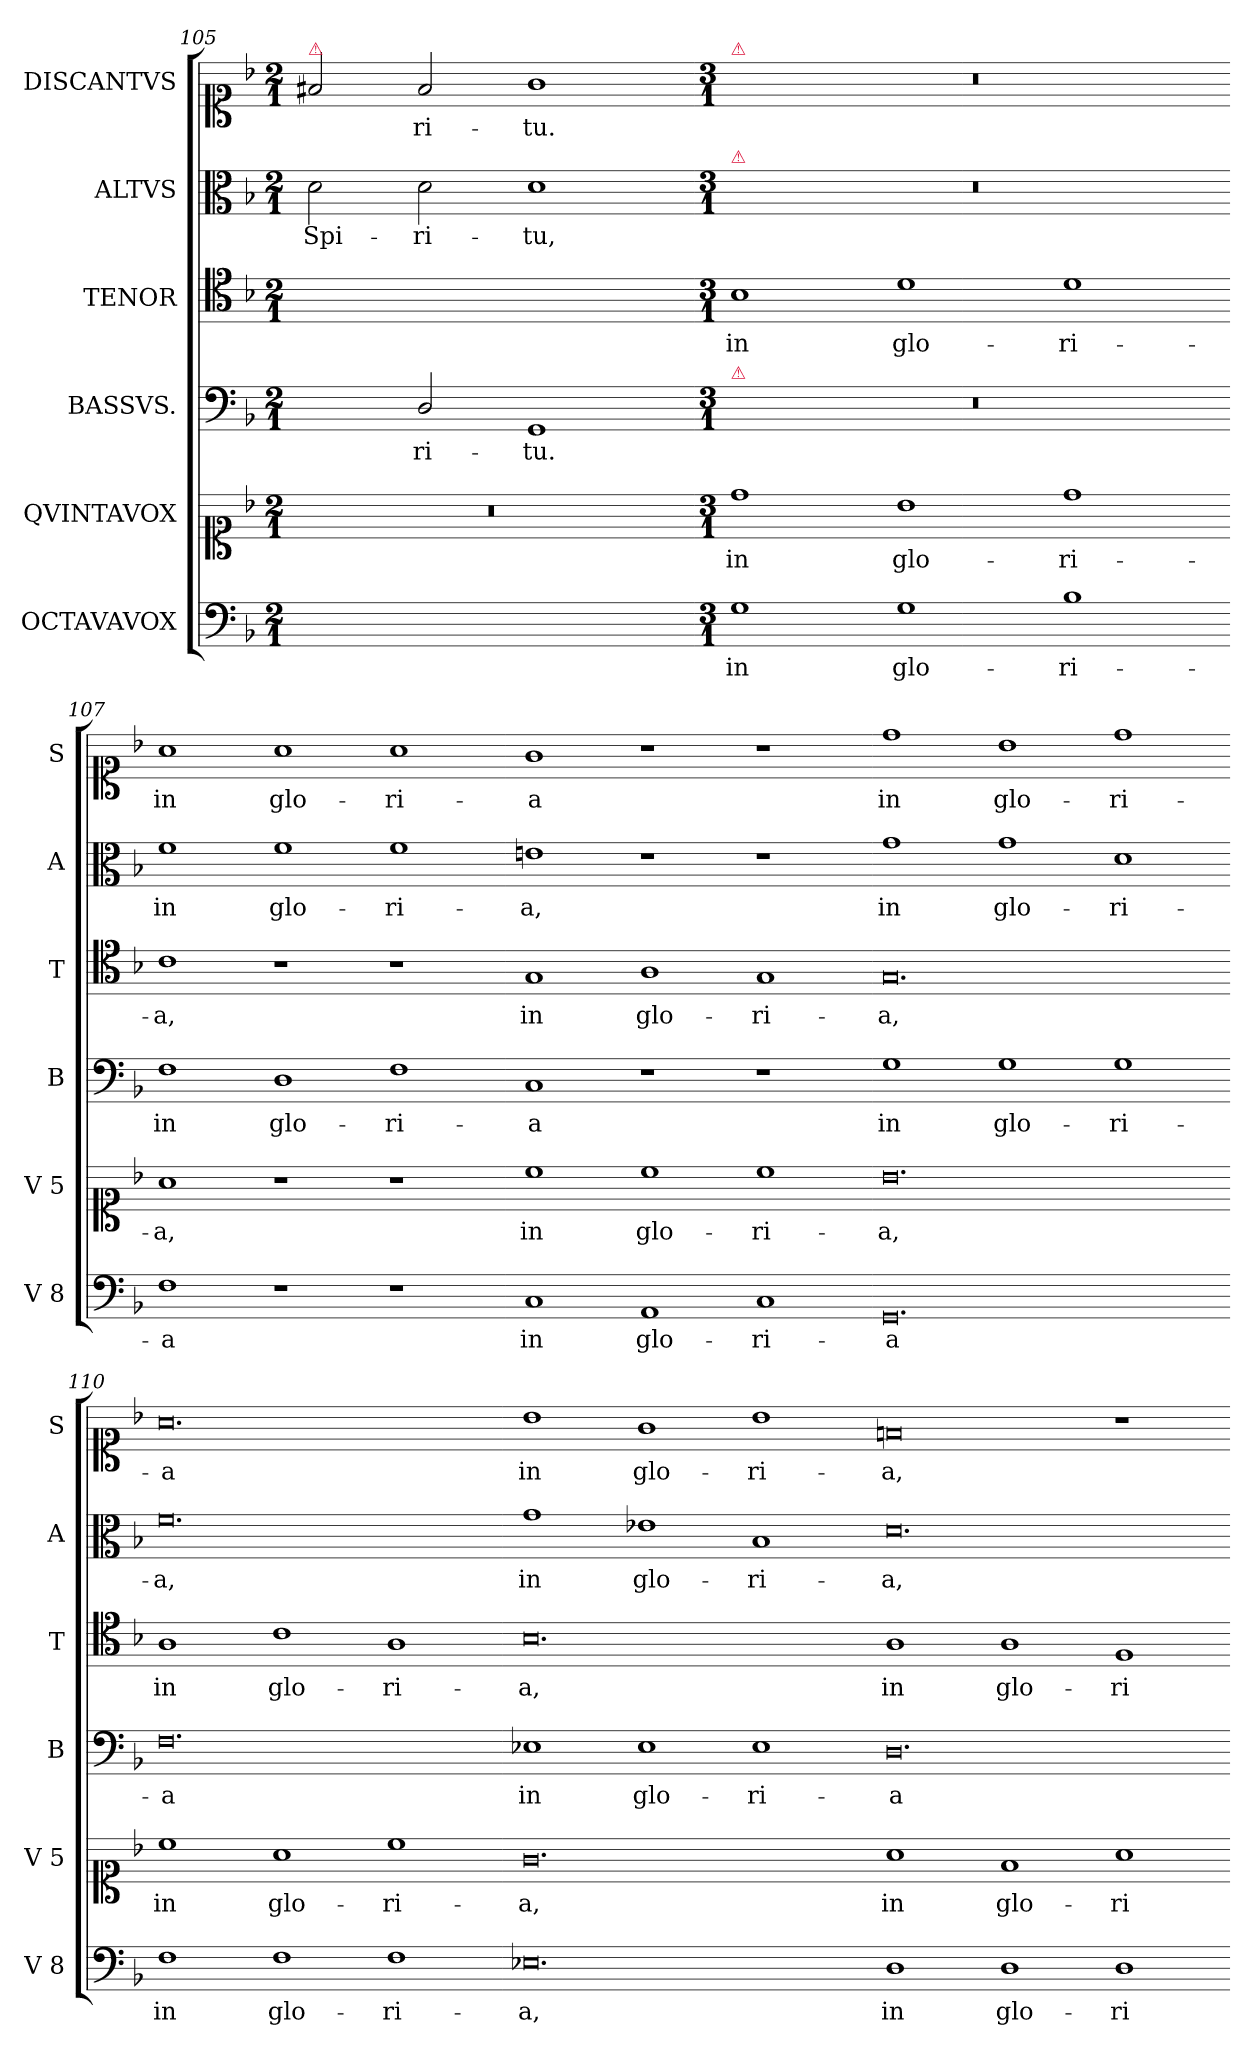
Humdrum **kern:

**kern	**text	**kern	**text	**kern	**text	**kern	**text	**kern	**text	**kern	**text
*part6	*part6	*part5	*part5	*part4	*part4	*part3	*part3	*part2	*part2	*part1	*part1
*staff6	*staff6	*staff5	*staff5	*staff4	*staff4	*staff3	*staff3	*staff2	*staff2	*staff1	*staff1
*I"OCTAVAVOX	*	*I"QVINTAVOX	*	*I"BASSVS.	*	*I"TENOR	*	*I"ALTVS	*	*I"DISCANTVS	*
*I'V 8	*	*I'V 5	*	*I'B	*	*I'T	*	*I'A	*	*I'S	*
*clefF4	*	*clefC1	*	*clefF4	*	*clefC4	*	*clefC3	*	*clefC1	*
*k[b-]	*	*k[b-]	*	*k[b-]	*	*k[b-]	*	*k[b-]	*	*k[b-]	*
*M2/1	*	*M2/1	*	*M2/1	*	*M2/1	*	*M2/1	*	*M2/1	*
=105	=105	=105	=105	=105	=105	=105	=105	=105	=105	=105	=105
!	!	!	!	!	!	!	!	!	!	!LO:TX:a:color=crimson:t=⚠	!
0ryy	.	0r	.	2ryy	.	0ryy	.	2d\	Spi-	2f#X/	.
.	.	.	.	2D/	-ri-	.	.	2d\	-ri-	2f#/	-ri-
.	.	.	.	1GG	-tu.	.	.	1d	-tu,	1g	-tu.
=106-	=106-	=106-	=106-	=106-	=106-	=106-	=106-	=106-	=106-	=106-	=106-
*M3/1	*	*M3/1	*	*M3/1	*	*M3/1	*	*M3/1	*	*M3/1	*
!	!	!	!	!	!	!	!	!	!	!LO:TX:a:color=crimson:t=⚠	!
!	!	!	!	!	!	!	!	!LO:TX:a:color=crimson:t=⚠	!	!	!
!	!	!	!	!LO:TX:a:color=crimson:t=⚠	!	!	!	!	!	!	!
!	!	!	!	!LO:N:vis=0	!	!	!	!	!	!	!
1G	in	1dd	in	1%3r	.	1B-	in	1%3r	.	1%3r	.
1G	glo-	1b-	glo-	.	.	1d	glo-	.	.	.	.
1B-	-ri-	1dd	-ri-	.	.	1d	-ri-	.	.	.	.
=107-	=107-	=107-	=107-	=107-	=107-	=107-	=107-	=107-	=107-	=107-	=107-
1F	-a	1a	-a,	1F	in	1c	-a,	1f	in	1a	in
1r	.	1r	.	1D	glo-	1r	.	1f	glo-	1a	glo-
1r	.	1r	.	1F	-ri-	1r	.	1f	-ri-	1a	-ri-
=108-	=108-	=108-	=108-	=108-	=108-	=108-	=108-	=108-	=108-	=108-	=108-
!	!LO:LY:i	!	!LO:LY:i	!	!	!	!LO:LY:i	!	!	!	!
1C	in	1cc	in	1C	-a	1G	in	1en	-a,	1g	-a
!	!LO:LY:i	!	!LO:LY:i	!	!	!	!LO:LY:i	!	!	!	!
1AA	glo-	1cc	glo-	1r	.	1A	glo-	1r	.	1r	.
!	!LO:LY:i	!	!LO:LY:i	!	!	!	!LO:LY:i	!	!	!	!
1C	-ri-	1cc	-ri-	1r	.	1G	-ri-	1r	.	1r	.
=109-	=109-	=109-	=109-	=109-	=109-	=109-	=109-	=109-	=109-	=109-	=109-
!	!LO:LY:i	!	!LO:LY:i	!	!	!	!LO:LY:i	!	!	!	!LO:LY:i
0.GG	-a	0.b-	-a,	1G	in	0.G	-a,	1g	in	1dd	in
!	!	!	!	!	!	!	!	!	!	!	!LO:LY:i
.	.	.	.	1G	glo-	.	.	1g	glo-	1b-	glo-
!	!	!	!	!	!	!	!	!	!	!	!LO:LY:i
.	.	.	.	1G	-ri-	.	.	1d	-ri-	1dd	-ri-
=110-	=110-	=110-	=110-	=110-	=110-	=110-	=110-	=110-	=110-	=110-	=110-
!	!	!	!	!	!	!	!	!	!	!	!LO:LY:i
1F	in	1cc	in	0.F	-a	1A	in	0.f	-a,	0.a	-a
1F	glo-	1a	glo-	.	.	1c	glo-	.	.	.	.
1F	-ri-	1cc	-ri-	.	.	1A	-ri-	.	.	.	.
=111-	=111-	=111-	=111-	=111-	=111-	=111-	=111-	=111-	=111-	=111-	=111-
!	!	!	!	!	!LO:LY:i	!	!	!	!	!	!
0.E-X	-a,	0.g	-a,	1E-X	in	0.B-	-a,	1g	in	1b-	in
!	!	!	!	!	!LO:LY:i	!	!	!	!	!	!
.	.	.	.	1E-	glo-	.	.	1e-X	glo-	1g	glo-
!	!	!	!	!	!LO:LY:i	!	!	!	!	!	!
.	.	.	.	1E-	-ri-	.	.	1B-	-ri-	1b-	-ri-
=112-	=112-	=112-	=112-	=112-	=112-	=112-	=112-	=112-	=112-	=112-	=112-
!	!LO:LY:i	!	!LO:LY:i	!	!LO:LY:i	!	!LO:LY:i	!	!	!	!
1D	in	1a	in	0.D	-a	1A	in	0.d	-a,	0fn	-a,
!	!LO:LY:i	!	!LO:LY:i	!	!	!	!LO:LY:i	!	!	!	!
1D	glo-	1f	glo-	.	.	1A	glo-	.	.	.	.
!	!LO:LY:i	!	!LO:LY:i	!	!	!	!LO:LY:i	!	!	!	!
1D	-ri-	1a	-ri-	.	.	1F	-ri-	.	.	1r	.
=-	=-	=-	=-	=-	=-	=-	=-	=-	=-	=-	=-
*-	*-	*-	*-	*-	*-	*-	*-	*-	*-	*-	*-
